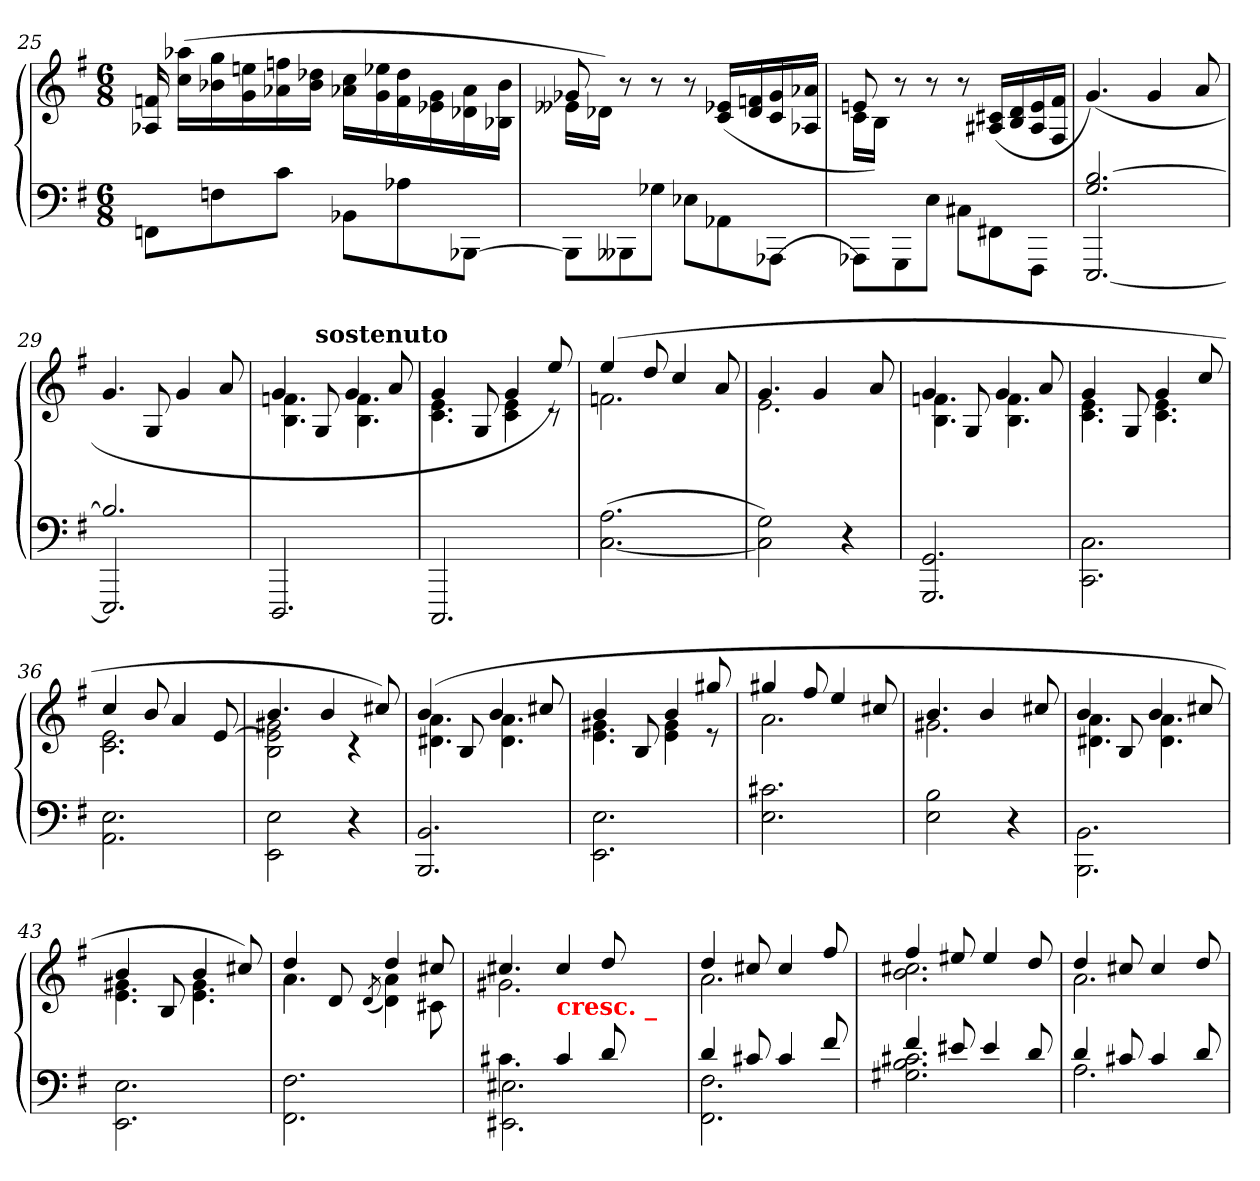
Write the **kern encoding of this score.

**kern	**kern
*part1	*part1
*staff2	*staff1
*clefF4	*clefG2
*k[f#]	*k[f#]
*G:	*G:
*M6/8	*M6/8
=25	=25
8FFL	16f 16A-X
.	(>16aa-X 16ccLL
8F	16gg 16b-X
.	16een 16g
8cJ	16ff 16a-X
.	16dd-X 16b-JJ
8BB-X\L	16cc\ 16a-X\LL
.	16ee-X\ 16g\
8A-X\	16dd-\ 16f\
.	16g\ 16e-X\
[8BBB-\J	16a-\ 16d-\
.	16b-\ 16B-\JJ
=26	=26
*	*^
8BBB-\L]	8g-X	16e--XLL
.	.	16d-XJJ)
8BBB--X\	8r	4ryy
8G-X\J	8r	.
8E-X\L	8r	4.ryy
8AA-X\	(>16e-X 16cLL	.
.	16fn 16d-	.
[8AAA-\J	16g- 16c	.
.	16a-X 16A-XJJ	.
=27	=27	=27
8AAA-X\L]	8en	16cLL
.	.	16BJJ)
8GGG\	8r	4ryy
8E\J	8r	.
8C#X\L	8r	4.ryy
8FF#X\	(>16c#X 16A#XLL	.
.	16d/ 16B/	.
8FFF#\J	16e/ 16A#/	.
.	16f#/ 16F#/JJ	.
*	*v	*v
=28	=28
*^	*
[2.B 2.G	[2.EEE/	(>4.g)
.	.	4g
.	.	8a
=29	=29	=29
!	!	!LO:N:vis=4.
2.B]	2.EEE/]	4g
.	.	8G/
.	.	4g
.	.	8a
*v	*v	*
=30	=30
*	*^
2.DDD	4g	4.fn 4.B
!	!LO:TX:a:B:t=sostenuto	!
.	8G/	.
.	4g	4.f 4.B
.	8a	.
=31	=31	=31
2.CCC	4g	4.e 4.c
.	8G/	.
.	4g	4e 4c
.	8ee)	8rc
=32	=32	=32
(>2.A [2.C	(4ee	2.fn
.	8dd	.
.	4cc	.
.	8a	.
=33	=33	=33
2G 2C])	4.g	2.e
.	4g	.
4r	.	.
.	8a	.
=34	=34	=34
2.GG 2.GGG	4g	4.fn 4.B
.	8G/	.
.	4g	4.f 4.B
.	8a	.
=35	=35	=35
2.C\ 2.CC\	4g	4.e 4.c
.	8G/	.
.	4g	4.e 4.c
.	8cc	.
=36	=36	=36
2.E\ 2.AA\	4cc	2.e 2.c
.	8b	.
.	4a	.
.	[8e	.
=37	=37	=37
2E\ 2EE\	4.b	2g#X 2e] 2B
.	4b	.
4r	.	4rc
.	8cc#X)	.
=38	=38	=38
2.BB 2.BBB	(>4b	4.a 4.d#X
.	8B	.
.	4b	4.a 4.d#
.	8cc#X	.
=39	=39	=39
2.E\ 2.EE\	4b	4.g#X 4.e
.	8B	.
.	4b	4g# 4e
.	8gg#X	8re
=40	=40	=40
2.c#X 2.E	4gg#X	2.a
.	8ff#	.
.	4ee	.
.	8cc#X	.
=41	=41	=41
2B 2E	4.b	2.g#X
.	4b	.
4r	.	.
.	8cc#X	.
=42	=42	=42
2.BB\ 2.BBB\	4b	4.a 4.d#X
.	8B	.
.	4b	4.a 4.d#
.	8cc#X	.
=43	=43	=43
2.E\ 2.EE\	4b	4.g#X 4.e
.	8B	.
.	4b	4.g# 4.e
.	8cc#X)	.
=44	=44	=44
2.F#\ 2.FF#\	4dd	4.a
.	8d	.
.	.	(<8qd/
.	4dd	4a\ 4d\)
.	8cc#X	8c#X\
=45	=45	=45
*^	*	*
4.c#X\	2.E#X 2.EE#X	4.cc#X	2.g#X
!	!	!LO:TX:b:B:color=red:t=cresc. _	!
4c#/	.	4cc#	.
8d/	.	8dd	.
4.ryy	4.ryy	4.ryy	4.ryy
=46	=46	=46	=46
4d	2.F#\ 2.FF#\	4dd	2.a
8c#X	.	8cc#X	.
4c#/	.	4cc#	.
8f#/	.	8ff#	.
=47	=47	=47	=47
4f#	2.c#X 2.B 2.G#X	4ff#	2.cc#X 2.b
8e#X	.	8ee#X	.
4e#	.	4ee#	.
8d	.	8dd	.
=48	=48	=48	=48
4d	2.A	4dd	2.a
8c#X	.	8cc#X	.
4c#	.	4cc#	.
8d	.	8dd	.
*v	*v	*	*
*	*v	*v
=	=
*-	*-
